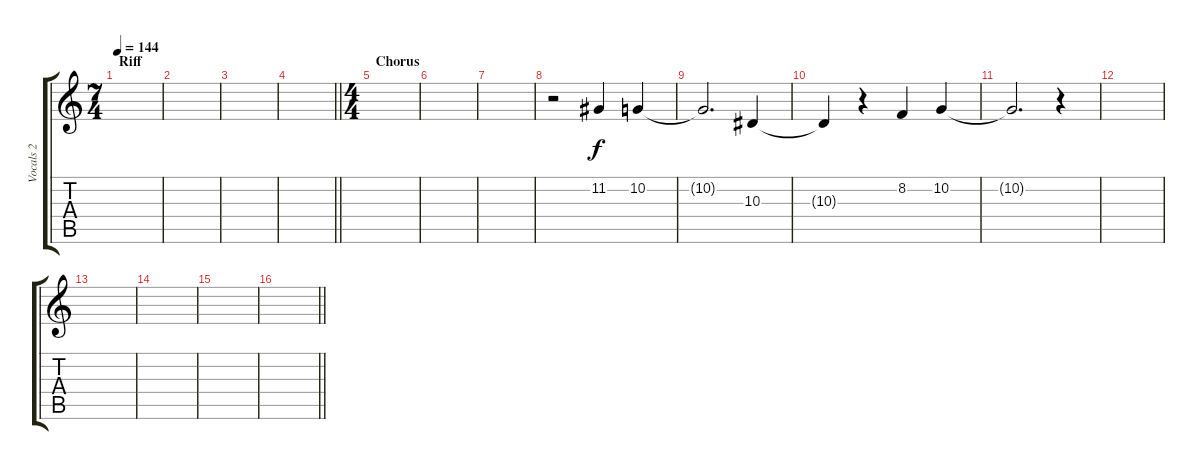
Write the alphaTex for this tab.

\track ("Vocals 2" "Vocals 2") {instrument bassoon}
\staff {score tabs}
\tuning (D4 A3 F3 C3 G2 C2) {hide}
\ts (7 4)
\section ("" "Riff")
\tempo 144
\clef g2
\ks c
|
|
|
\barLineRight lightlight
|
\ts (4 4)
\section ("" "Chorus")
|
|
|
r.2 11.2.4 10.2.4 |
10.2{t}.2{d} 10.3.4 |
10.3{t}.4 r.4 8.2.4 10.2.4 |
10.2{t}.2{d} r.4 |
|
|
|
|
\barLineRight lightlight
